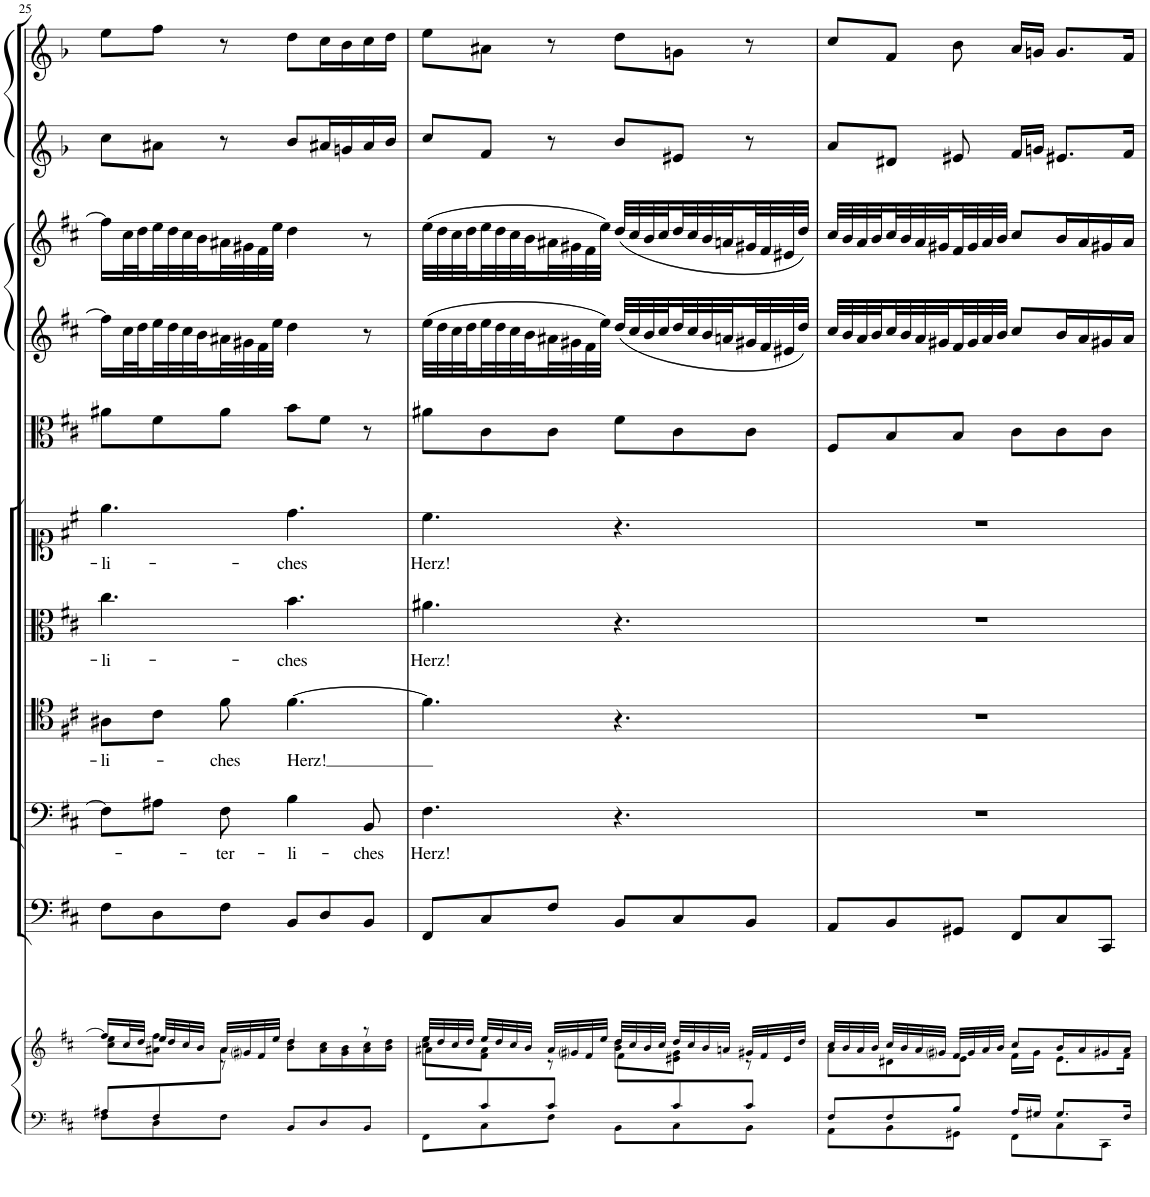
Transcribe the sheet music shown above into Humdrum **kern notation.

**kern	**kern	**kern	**kern	**text	**kern	**text	**kern	**text	**kern	**text	**kern	**kern	**kern	**kern	**kern
*part11	*part11	*part10	*part9	*part9	*part8	*part8	*part7	*part7	*part6	*part6	*part5	*part4	*part3	*part2	*part1
*staff12	*staff11	*staff10	*staff9	*staff9	*staff8	*staff8	*staff7	*staff7	*staff6	*staff6	*staff5	*staff4	*staff3	*staff2	*staff1
*I"Piano reduction	*	*I"Continuo	*I"Basso	*	*I"Tenore	*	*I"Alto	*	*I"Soprano	*	*I"Viola	*I"Violino II	*I"Violino I	*I"Oboe d'amore II	*I"Oboe d'amore I
*I'Pno	*	*	*	*	*	*	*	*	*	*	*I'Vla	*I'Vln	*I'Vln	*I'Ob	*I'Ob
!!LO:PB:g=z
*clefF4	*clefG2	*clefF4	*clefF4	*	*clefC4	*	*clefC3	*	*clefC1	*	*clefC3	*clefG2	*clefG2	*clefG1	*clefG1
*	*	*	*	*	*	*	*	*	*	*	*	*	*	*Trd2c3	*Trd2c3
*k[f#c#]	*k[f#c#]	*k[f#c#]	*k[f#c#]	*	*k[f#c#]	*	*k[f#c#]	*	*k[f#c#]	*	*k[f#c#]	*k[f#c#]	*k[f#c#]	*k[b-]	*k[b-]
*M6/8	*M6/8	*M6/8	*M6/8	*	*M6/8	*	*M6/8	*	*M6/8	*	*M6/8	*M6/8	*M6/8	*M6/8	*M6/8
=25	=25	=25	=25	=25	=25	=25	=25	=25	=25	=25	=25	=25	=25	=25	=25
*^	*^	*	*	*	*	*	*	*	*	*	*	*	*	*	*
*	*	*	*^	*	*	*	*	*	*	*	*	*	*	*	*	*	*
!	!	!	!	!	!	!	!	!	!LO:LY:b	!	!LO:LY:b	!	!LO:LY:b	!	!	!	!	!
8A#X/L	8F#\L	16ff#/LL]	8cc#\ 8ee\L	4ryy	8F#\L	8F#\L]	.	8A#X\L	-li-	4.cc#\	-li-	4.ee\	-li-	8a#X\L	16ff#\LL]	16ff#\LL]	8ee\L	8gg\L
.	.	32cc#/L	.	.	.	.	.	.	.	.	.	.	.	.	32cc#\L	32cc#\L	.	.
.	.	32dd/JJJ	.	.	.	.	.	.	.	.	.	.	.	.	32dd\	32dd\	.	.
8F#/	8D\	32ee/LLL	8a#X\ 8ff#\J	.	8D\	8A#X\J	.	8c#\J	.	.	.	.	.	8f#\	32ee\	32ee\	8cc#X\J	8aa\J
.	.	32dd/	.	.	.	.	.	.	.	.	.	.	.	.	32dd\	32dd\	.	.
.	.	32cc#/	.	.	.	.	.	.	.	.	.	.	.	.	32cc#\	32cc#\	.	.
.	.	32b/JJJ	.	.	.	.	.	.	.	.	.	.	.	.	32b\	32b\	.	.
!	!	!	!	!	!	!	!LO:LY:b	!	!LO:LY:b	!	!	!	!	!	!	!	!	!
8ryy	8F#\J	32a#/LLL	8r	8a#\J	8F#\J	8F#\	-ter-	8f#\	-ches	.	.	.	.	8a#\J	32a#X\	32a#X\	8r	8r
.	.	32g#i/	.	.	.	.	.	.	.	.	.	.	.	.	32g#X\	32g#X\	.	.
.	.	32f#/	.	.	.	.	.	.	.	.	.	.	.	.	32f#\	32f#\	.	.
.	.	32ee/JJJ	.	.	.	.	.	.	.	.	.	.	.	.	32ee\JJJ	32ee\JJJ	.	.
!	!	!	!	!	!	!	!LO:LY:b	!	!LO:LY:b	!	!LO:LY:b	!	!LO:LY:b	!	!	!	!	!
8BB/L	4.ryy	4dd/	8b\ 8dd\L	4.ryy	8BB/L	4B\	-li-	[4.f#\	Herz!	4.b\	-ches	4.dd\	-ches	8b\L	4dd\	4dd\	8dd/L	8ff\L
8D/	.	.	16a#X\ 16cc#\L	.	8D/	.	.	.	.	.	.	.	.	8f#\J	.	.	16cc#X/L	16ee\L
.	.	.	16g#\ 16b\	.	.	.	.	.	.	.	.	.	.	.	.	.	16bn/	16dd\
!	!	!	!	!	!	!	!LO:LY:b	!	!	!	!	!	!	!	!	!	!	!
8BB/J	.	8r	16a#\ 16cc#\	.	8BB/J	8BB/	-ches	.	.	.	.	.	.	8r	8r	8r	16cc#/	16ee\
.	.	.	16b\ 16dd\JJ	.	.	.	.	.	.	.	.	.	.	.	.	.	16dd/JJ	16ff\JJ
=26	=26	=26	=26	=26	=26	=26	=26	=26	=26	=26	=26	=26	=26	=26	=26	=26	=26	=26
!	!	!	!	!	!	!	!LO:LY:b	!	!	!	!LO:LY:b	!	!LO:LY:b	!	!	!	!	!
8ryy	8FF#\L	32ee/LLL	8cc#\ 8ee\L	8a#X\L	8FF#/L	4.F#\	Herz!	4.f#\]	.	4.a#X\	Herz!	4.cc#\	Herz!	8a#X\L	(32ee\LLL	(32ee\LLL	8ee/L	8gg\L
.	.	32dd/	.	.	.	.	.	.	.	.	.	.	.	.	32dd\	32dd\	.	.
.	.	32cc#/	.	.	.	.	.	.	.	.	.	.	.	.	32cc#\	32cc#\	.	.
.	.	32dd/JJJ	.	.	.	.	.	.	.	.	.	.	.	.	32dd\	32dd\	.	.
8c#/	8C#\	32ee/LLL	8f#\ 8a#\J	4ryy	8C#/	.	.	.	.	.	.	.	.	8c#\	32ee\	32ee\	8a/J	8cc#X\J
.	.	32dd/	.	.	.	.	.	.	.	.	.	.	.	.	32dd\	32dd\	.	.
.	.	32cc#/	.	.	.	.	.	.	.	.	.	.	.	.	32cc#\	32cc#\	.	.
.	.	32b/JJJ	.	.	.	.	.	.	.	.	.	.	.	.	32b\	32b\	.	.
8c#/J	8F#\J	32a#/LLL	8r	.	8F#/J	.	.	.	.	.	.	.	.	8c#\J	32a#X\	32a#X\	8r	8r
.	.	32g#i/	.	.	.	.	.	.	.	.	.	.	.	.	32g#X\	32g#X\	.	.
.	.	32f#/	.	.	.	.	.	.	.	.	.	.	.	.	32f#\	32f#\	.	.
.	.	32ee/JJJ	.	.	.	.	.	.	.	.	.	.	.	.	32ee\JJJ)	32ee\JJJ)	.	.
8ryy	8BB\L	32dd/LLL	8b\ 8dd\L	8f#\L	8BB/L	4.r	.	4.r	.	4.r	.	4.r	.	8f#\L	(32dd/LLL	(32dd/LLL	8dd/L	8ff\L
.	.	32cc#/	.	.	.	.	.	.	.	.	.	.	.	.	32cc#/	32cc#/	.	.
.	.	32b/	.	.	.	.	.	.	.	.	.	.	.	.	32b/	32b/	.	.
.	.	32cc#/JJJ	.	.	.	.	.	.	.	.	.	.	.	.	32cc#/	32cc#/	.	.
8c#/	8C#\	32dd/LLL	8e#X\ 8g#\J	4ryy	8C#/	.	.	.	.	.	.	.	.	8c#\	32dd/	32dd/	8g#X/J	8bn\J
.	.	32cc#/	.	.	.	.	.	.	.	.	.	.	.	.	32cc#/	32cc#/	.	.
.	.	32b/	.	.	.	.	.	.	.	.	.	.	.	.	32b/	32b/	.	.
.	.	32an/JJJ	.	.	.	.	.	.	.	.	.	.	.	.	32an/	32an/	.	.
8c#/J	8BB\J	32g#X/LLL	8r	.	8BB/J	.	.	.	.	.	.	.	.	8c#\J	32g#X/	32g#X/	8r	8r
.	.	32f#/	.	.	.	.	.	.	.	.	.	.	.	.	32f#/	32f#/	.	.
.	.	32e#/	.	.	.	.	.	.	.	.	.	.	.	.	32e#X/	32e#X/	.	.
.	.	32dd/JJJ	.	.	.	.	.	.	.	.	.	.	.	.	32dd/JJJ)	32dd/JJJ)	.	.
*	*	*	*v	*v	*	*	*	*	*	*	*	*	*	*	*	*	*	*
=27	=27	=27	=27	=27	=27	=27	=27	=27	=27	=27	=27	=27	=27	=27	=27	=27	=27
8F#/L	8AA\L	32cc#/LLL	8a\L	8AA/L	2.r	.	2.r	.	2.r	.	2.r	.	8F#/L	32cc#/LLL	32cc#/LLL	8cc/L	8ee/L
.	.	32b/	.	.	.	.	.	.	.	.	.	.	.	32b/	32b/	.	.
.	.	32a/	.	.	.	.	.	.	.	.	.	.	.	32a/	32a/	.	.
.	.	32b/JJJ	.	.	.	.	.	.	.	.	.	.	.	32b/	32b/	.	.
8F#/	8BB\	32cc#/LLL	8d#X\	8BB/	.	.	.	.	.	.	.	.	8B/	32cc#/	32cc#/	8f#X/J	8a/J
.	.	32b/	.	.	.	.	.	.	.	.	.	.	.	32b/	32b/	.	.
.	.	32a/	.	.	.	.	.	.	.	.	.	.	.	32a/	32a/	.	.
.	.	32g#i/JJJ	.	.	.	.	.	.	.	.	.	.	.	32g#X/	32g#X/	.	.
8B/J	8GG#X\J	32f#/LLL	8e\J	8GG#X/J	.	.	.	.	.	.	.	.	8B/J	32f#/	32f#/	8g#X/	8dd\
.	.	32g#/	.	.	.	.	.	.	.	.	.	.	.	32g#/	32g#/	.	.
.	.	32a/	.	.	.	.	.	.	.	.	.	.	.	32a/	32a/	.	.
.	.	32b/JJJ	.	.	.	.	.	.	.	.	.	.	.	32b/JJJ	32b/JJJ	.	.
16A/LL	8FF#\L	8cc#/L	16f#\LL	8FF#/L	.	.	.	.	.	.	.	.	8c#\L	8cc#/L	8cc#/L	16a/LL	16cc/LL
16G#X/JJ	.	.	16g#\JJ	.	.	.	.	.	.	.	.	.	.	.	.	16bn/JJ	16bn/JJ
8.G#/L	8C#\	16b/L	8.e\L	8C#/	.	.	.	.	.	.	.	.	8c#\	16b/L	16b/L	8.g#X/L	8.b/L
.	.	16a/	.	.	.	.	.	.	.	.	.	.	.	16a/	16a/	.	.
.	8CC#\J	16g#X/	.	8CC#/J	.	.	.	.	.	.	.	.	8c#\J	16g#X/	16g#X/	.	.
16F#/Jk	.	16a/JJ	16f#\Jk	.	.	.	.	.	.	.	.	.	.	16a/JJ	16a/JJ	16a/Jk	16a/Jk
*v	*v	*	*	*	*	*	*	*	*	*	*	*	*	*	*	*	*
*	*v	*v	*	*	*	*	*	*	*	*	*	*	*	*	*	*
=	=	=	=	=	=	=	=	=	=	=	=	=	=	=	=
*-	*-	*-	*-	*-	*-	*-	*-	*-	*-	*-	*-	*-	*-	*-	*-
